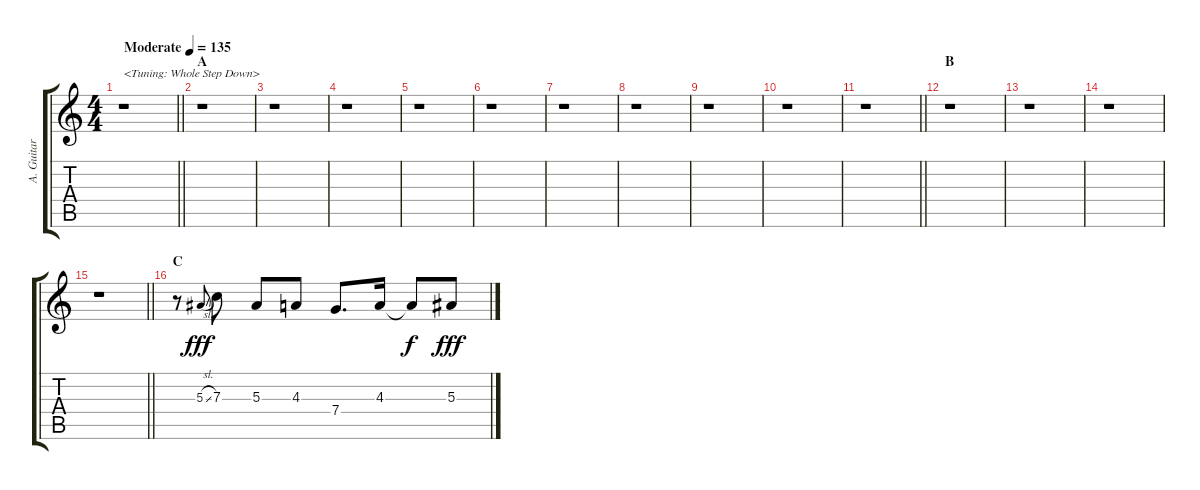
\track ("A. Guitar I" "A. Guitar ") {instrument acousticguitarsteel}
\staff {score tabs}
\tuning (D4 A3 F3 C3 G2 D2) {hide}
\ts (4 4)
\tempo (135 "Moderate")
\clef g2
\barLineRight lightlight
\ks c
r.1{txt "<Tuning: Whole Step Down>" dy fff instrument acousticguitarsteel} |
\section ("" "A")
r.1 |
r.1 |
r.1 |
r.1 |
r.1 |
r.1 |
r.1 |
r.1 |
r.1 |
\barLineRight lightlight
r.1 |
\section ("" "B")
r.1 |
r.1 |
r.1 |
\barLineRight lightlight
r.1 |
\section ("" "C")
r.8 5.3{sl}.8{gr onbeat} 7.3.8 5.3.8 4.3.8 7.4.8{d} 4.3.16 4.3{t}.8{dy f} 5.3.8{dy fff}
